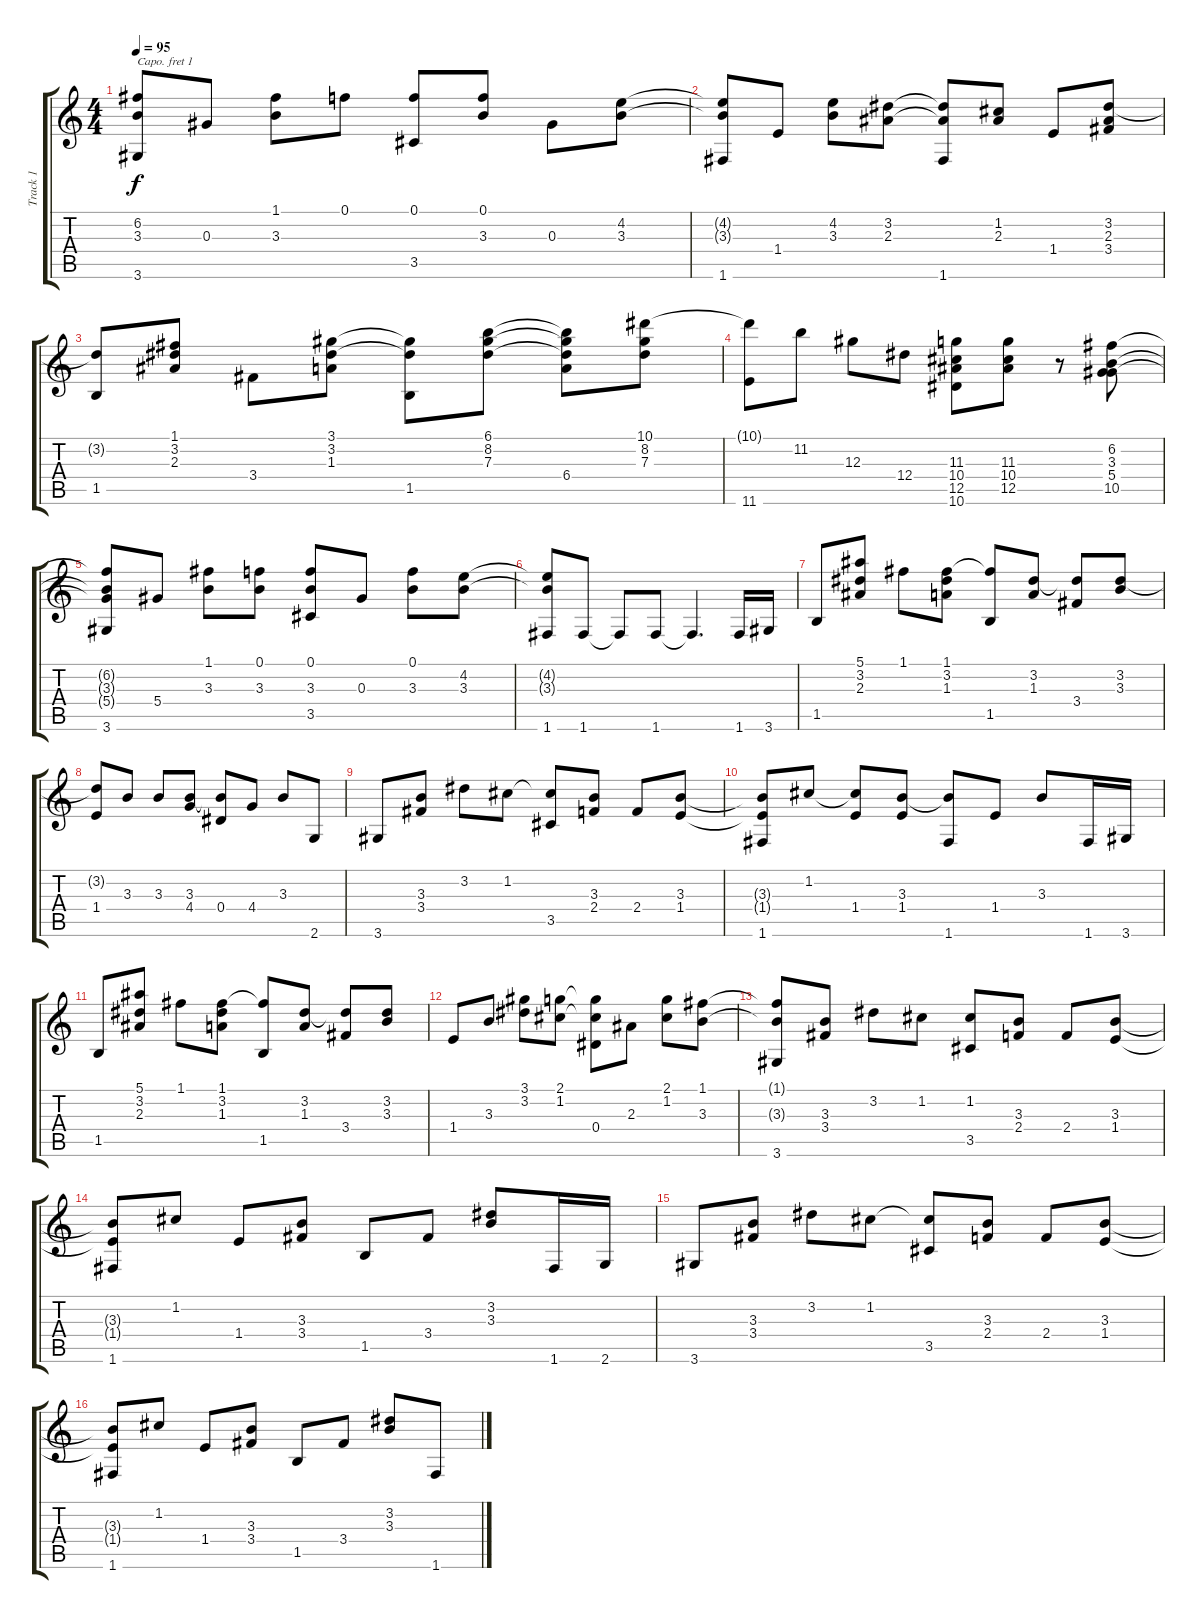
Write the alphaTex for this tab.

\track ("Track 1" "Track 1") {instrument acousticguitarnylon}
\staff {score tabs}
\capo 1
\tuning (E4 B3 G3 D3 A2 E2) {hide}
\ts (4 4)
\tempo 95
\clef g2
\ks c
(6.2{t} 3.3{t} 3.6).8{dy f} 0.3.8 (1.1 3.3).8 0.1.8 (0.1 3.5).8 (0.1 3.3).8 0.3.8 (4.2 3.3).8 |
(4.2{t} 3.3{t} 1.6).8 1.4.8 (4.2 3.3).8 (3.2 2.3).8 (3.2{t} 2.3{t} 1.6).8 (1.2 2.3).8 1.4.8 (3.2 2.3 3.4).8 |
(3.2{t} 1.5).8 (1.1 3.2 2.3).8 3.4.8 (3.1 3.2 1.3).8 (3.1{t} 3.2{t} 1.5).8 (6.1 8.2 7.3).8 (6.1{t} 8.2{t} 7.3{t} 6.4).8 (10.1 8.2 7.3).8 |
(10.1{t} 11.6).8 11.2.8 12.3.8 12.4.8 (11.3 10.4 12.5 10.6).8 (11.3 10.4 12.5).8 r.8 (6.2 3.3 5.4 10.5).8 |
(6.2{t} 3.3{t} 5.4{t} 3.6).8 5.4.8 (1.1 3.3).8 (0.1 3.3).8 (0.1 3.3 3.5).8 0.3.8 (0.1 3.3).8 (4.2 3.3).8 |
(4.2{t} 3.3{t} 1.6).8 1.6.8 1.6{t}.8 1.6.8 1.6{t}.4{d} 1.6.16 3.6.16 |
1.5.8 (5.1 3.2 2.3).8 1.1.8 (1.1 3.2 1.3).8 (1.1{t} 1.5).8 (3.2 1.3).8 (3.2{t} 3.4).8 (3.2 3.3).8 |
(3.2{t} 1.4).8 3.3.8 3.3.8 (3.3 4.4).8 (3.3{t} 0.4).8 4.4.8 3.3.8 2.6.8 |
3.6.8 (3.3 3.4).8 3.2.8 1.2.8 (1.2{t} 3.5).8 (3.3 2.4).8 2.4.8 (3.3 1.4).8 |
(3.3{t} 1.4{t} 1.6).8 1.2.8 (1.2{t} 1.4).8 (3.3 1.4).8 (3.3{t} 1.6).8 1.4.8 3.3.8 1.6.16 3.6.16 |
1.5.8 (5.1 3.2 2.3).8 1.1.8 (1.1 3.2 1.3).8 (1.1{t} 1.5).8 (3.2 1.3).8 (3.2{t} 3.4).8 (3.2 3.3).8 |
1.4.8 3.3.8 (3.1 3.2).8 (2.1 1.2).8 (2.1{t} 1.2{t} 0.4).8 2.3.8 (2.1 1.2).8 (1.1 3.3).8 |
(1.1{t} 3.3{t} 3.6).8 (3.3 3.4).8 3.2.8 1.2.8 (1.2 3.5).8 (3.3 2.4).8 2.4.8 (3.3 1.4).8 |
(3.3{t} 1.4{t} 1.6).8 1.2.8 1.4.8 (3.3 3.4).8 1.5.8 3.4.8 (3.2 3.3).8 1.6.16 2.6.16 |
3.6.8 (3.3 3.4).8 3.2.8 1.2.8 (1.2{t} 3.5).8 (3.3 2.4).8 2.4.8 (3.3 1.4).8 |
(3.3{t} 1.4{t} 1.6).8 1.2.8 1.4.8 (3.3 3.4).8 1.5.8 3.4.8 (3.2 3.3).8 1.6.8
